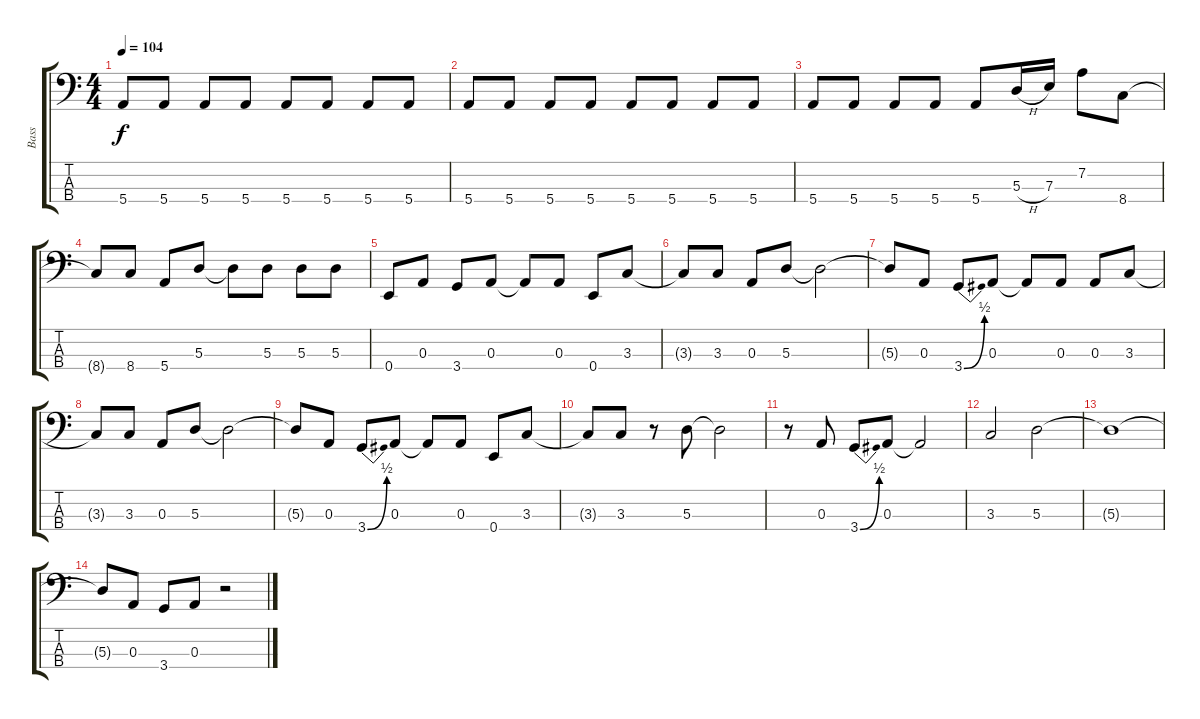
\track ("Bass" "Bass") {instrument electricbasspick}
\staff {score tabs}
\tuning (G2 D2 A1 E1) {hide}
\ts (4 4)
\tempo 104
\clef f4
\ks c
5.4.8{dy f} 5.4.8 5.4.8 5.4.8 5.4.8 5.4.8 5.4.8 5.4.8 |
5.4.8 5.4.8 5.4.8 5.4.8 5.4.8 5.4.8 5.4.8 5.4.8 |
5.4.8 5.4.8 5.4.8 5.4.8 5.4.8 5.3{h}.16 7.3.16 7.2.8 8.4.8 |
8.4{t}.8 8.4.8 5.4.8 5.3.8 5.3{t}.8 5.3.8 5.3.8 5.3.8 |
0.4.8 0.3.8 3.4.8 0.3.8 0.3{t}.8 0.3.8 0.4.8 3.3.8 |
3.3{t}.8 3.3.8 0.3.8 5.3.8 5.3{t}.2 |
5.3{t}.8 0.3.8 3.4{be (bend 0 0 60 2)}.8 0.3.8 0.3{t}.8 0.3.8 0.3.8 3.3.8 |
3.3{t}.8 3.3.8 0.3.8 5.3.8 5.3{t}.2 |
5.3{t}.8 0.3.8 3.4{be (bend 0 0 60 2)}.8 0.3.8 0.3{t}.8 0.3.8 0.4.8 3.3.8 |
3.3{t}.8 3.3.8 r.8 5.3.8 5.3{t}.2 |
r.8 0.3.8 3.4{be (bend 0 0 60 2)}.8 0.3.8 0.3{t}.2 |
3.3.2 5.3.2 |
5.3{t}.1 |
5.3{t}.8 0.3.8 3.4.8 0.3.8 r.2
